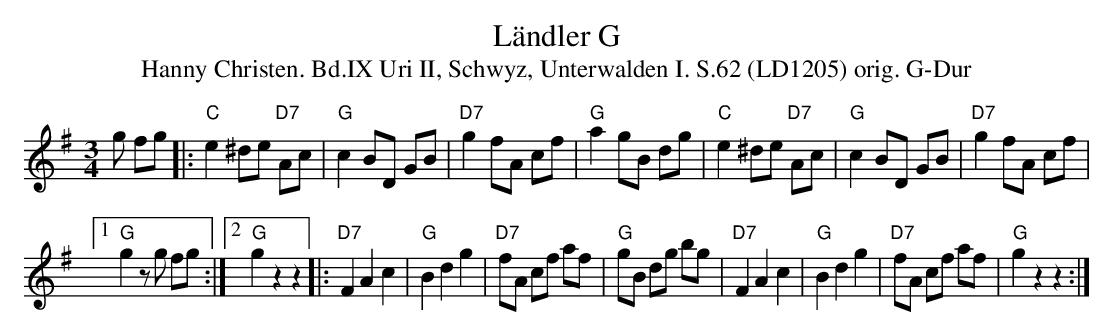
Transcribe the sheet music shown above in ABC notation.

X:1
T: Ländler G
T:Hanny Christen. Bd.IX Uri II, Schwyz, Unterwalden I. S.62 (LD1205) orig. G-Dur
M:3/4
L:1/8
K:G
g fg |: "C"e2 ^de "D7"Ac | "G"c2 BD GB | "D7"g2 fA cf | "G"a2gB dg | "C"e2 ^de "D7"Ac | "G"c2 BD GB | "D7"g2 fA cf |1
"G"g2 zg fg :|2 "G"g2 z2z2 |: "D7"F2A2c2 | "G"B2d2g2 | "D7"fA cf af | "G"gB dg bg | "D7"F2A2c2 | "G"B2d2g2 | "D7"fA cf af | "G"g2z2z2 :|
